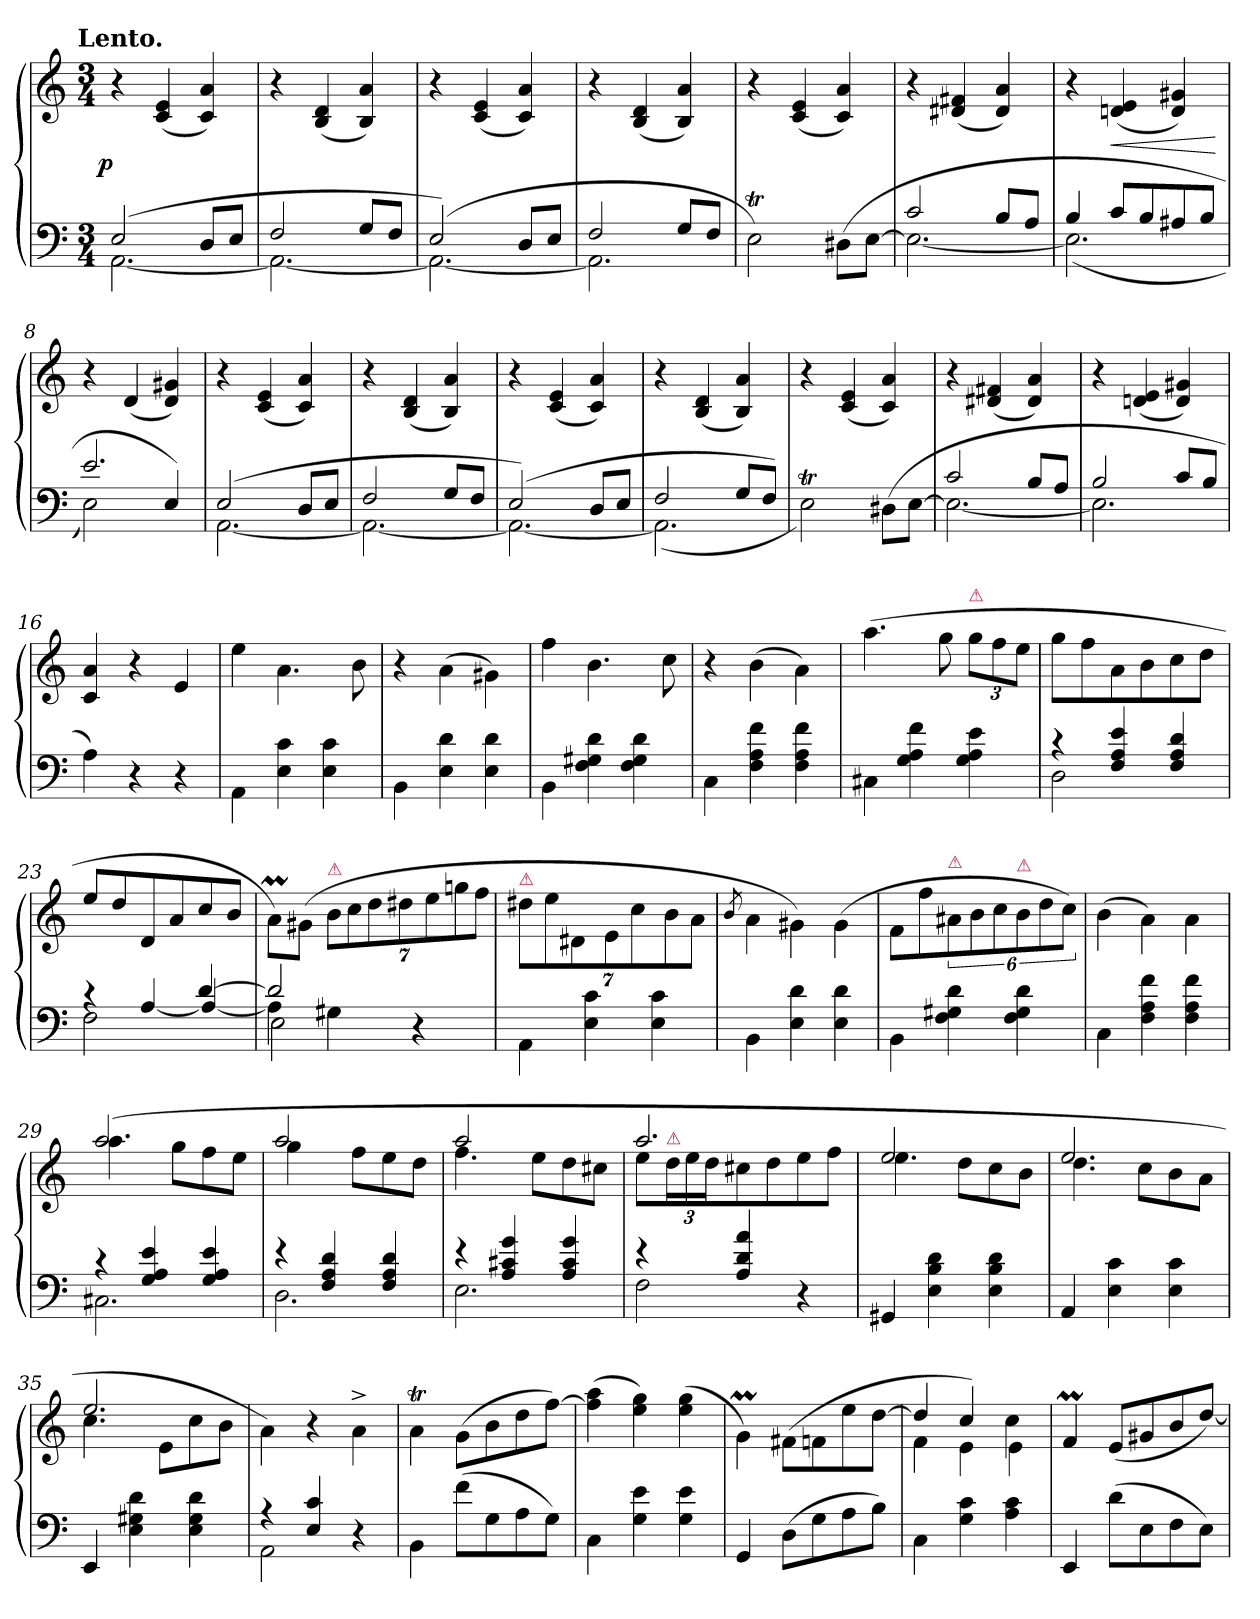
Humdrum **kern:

**kern	**kern	**dynam
*part1	*part1	*part1
*staff2	*staff1	*staff1/2
*clefF4	*clefG2	*
*k[]	*k[]	*
*a:	*a:	*
!!LO:TX:omd:t=Lento.
*M3/4	*M3/4	*
=1	=1	=1
*^	*	*
!	!	!	!LO:DY:rj
(>2E	[2.AA	4r	p
.	.	(>4c 4e	.
8DL	.	4c 4a)	.
8EJ	.	.	.
=2	=2	=2	=2
2F	2.AA_	4r	.
.	.	(>4B 4d	.
8GL	.	4B 4a)	.
8FJ	.	.	.
=3	=3	=3	=3
(>2E)	2.AA_	4r	.
.	.	(>4c 4e	.
8DL	.	4c 4a)	.
8EJ	.	.	.
=4	=4	=4	=4
2F	2.AA]	4r	.
.	.	(>4B 4d	.
8GL	.	4B 4a)	.
8FJ	.	.	.
*v	*v	*	*
=5	=5	=5
2Et)	4r	.
.	(>4c 4e	.
(>8D#XL	4c 4a)	.
[8EJ	.	.
=6	=6	=6
*^	*	*
2c	2.E_	4r	.
.	.	(>4d#X 4f#X	.
8BL	.	4d# 4a)	.
8AJ	.	.	.
=7	=7	=7	=7
4B	(<2.E]	4r	.
!	!	!	!LO:HP:b
8cL	.	(>4dn 4e	<
8B	.	.	.
8A#X	.	4d 4g#X)	.
8BJ	.	.	.
*v	*v	*	*
.	.	[
=8	=8	=8
*^	*	*
2.e	2E)	4r	.
.	.	(>4d	.
.	4E/)	4d 4g#X)	.
=9	=9	=9	=9
(>2E	[2.AA	4r	.
.	.	(>4c 4e	.
8DL	.	4c 4a)	.
8EJ	.	.	.
=10	=10	=10	=10
2F	2.AA_	4r	.
.	.	(>4B 4d	.
8GL	.	4B 4a)	.
8FJ	.	.	.
=11	=11	=11	=11
(>2E)	2.AA_	4r	.
.	.	(>4c 4e	.
8DL	.	4c 4a)	.
8EJ	.	.	.
=12	=12	=12	=12
2F	(<2.AA]	4r	.
.	.	(>4B 4d	.
8GL	.	4B 4a)	.
8FJ)	.	.	.
*v	*v	*	*
=13	=13	=13
2Et)	4r	.
.	(>4c 4e	.
(>8D#XL	4c 4a)	.
[8EJ	.	.
=14	=14	=14
*^	*	*
2c	2.E_	4r	.
.	.	(>4d#X 4f#X	.
8BL	.	4d# 4a)	.
8AJ	.	.	.
=15	=15	=15	=15
2B	2.E]	4r	.
.	.	(>4dn 4e	.
8cL	.	4d 4g#X)	.
8BJ	.	.	.
*v	*v	*	*
=16	=16	=16
4A)	4c 4a	.
4r	4r	.
4r	4e	.
=17	=17	=17
4AA\	4ee	.
4E 4c	4.a\	.
4E 4c	.	.
.	8b	.
=18	=18	=18
4BB\	4r	.
4E 4d	(>4a\	.
4E 4d	4g#X\)	.
=19	=19	=19
4BB\	4ff	.
4F 4G#X 4d	4.b	.
4F 4G# 4d	.	.
.	8cc	.
=20	=20	=20
4C\	4r	.
4F 4A 4f	(>4b	.
4F 4A 4f	4a\)	.
=21	=21	=21
4C#X\	(>4.aa	.
4G 4A 4f	.	.
.	8gg	.
!	!LO:TX:a:color=crimson:t=⚠	!
4G 4A 4e	12ggL	.
.	12ff	.
.	12eeJ	.
=22	=22	=22
*^	*	*
4rc	2D	8ggL	.
.	.	8ff	.
4F 4A 4e	.	8a	.
.	.	8b	.
4F/ 4A/ 4d/	4ryy	8cc	.
.	.	8ddJ	.
=23	=23	=23	=23
*	*^	*	*
2reyy	4rc	2F\	8eeL	.
.	.	.	8dd	.
.	[4A/	.	8d	.
.	.	.	8a	.
[4d	4A/_	4ryy	8cc	.
.	.	.	8bJ	.
=24	=24	=24	=24	=24
2d]	4A]	2E\	8aM\L)	.
.	.	.	(>8g#XJ	.
!	!	!	!LO:TX:a:color=crimson:t=⚠	!
.	4G#X	.	14bL	.
.	.	.	14cc	.
.	.	.	14dd	.
.	.	.	14dd#X	.
4reyy	4r	4rEEyy	.	.
.	.	.	14ee	.
.	.	.	14ggn	.
.	.	.	14ffJ	.
*v	*v	*v	*	*
=25	=25	=25
!	!LO:TX:a:color=crimson:t=⚠	!
4AA\	28%3dd#X\L	.
.	28%3ee	.
.	28%3d#X	.
4E 4c	.	.
.	28%3e	.
.	28%3cc	.
4E 4c	.	.
.	28%3b	.
.	28%3aJ	.
=26	=26	=26
.	8qb/	.
4BB\	4a\	.
4E 4d	4g#X\)	.
4E 4d	(>4g#\	.
=27	=27	=27
4BB\	8fL	.
.	8ff	.
!	!LO:TX:a:color=crimson:t=⚠	!
4F 4G#X 4d	12a#X	.
.	12b	.
.	12cc	.
!	!LO:TX:a:color=crimson:t=⚠	!
4F 4G# 4d	12b	.
.	12dd	.
.	12ccJ)	.
=28	=28	=28
4C\	(>4b	.
4F 4A 4f	4a\)	.
4F 4A 4f	4a\	.
=29	=29	=29
*^	*^	*
4rc	2.C#X	(>2aa	4.aa	.
4G 4A 4e	.	.	.	.
.	.	.	8ggL	.
4G 4A 4e	.	4ryy	8ff	.
.	.	.	8eeJ	.
=30	=30	=30	=30	=30
4re	2.D	2aa	4gg	.
4F 4A 4d	.	.	8ryy	.
.	.	.	8ffL	.
4F 4A 4d	.	4ryy	8ee	.
.	.	.	8ddJ	.
=31	=31	=31	=31	=31
4re	2.E	2aa	4.ff	.
4A 4c#X 4g	.	.	.	.
.	.	.	8eeL	.
4A 4c# 4g	.	4ryy	8dd	.
.	.	.	8cc#XJ	.
=32	=32	=32	=32	=32
4re	2F	2.aa	8eeL	.
!	!	!	!LO:TX:a:color=crimson:t=⚠	!
.	.	.	24ddL	.
.	.	.	24ee	.
.	.	.	24ddJ	.
4A 4d 4a	.	.	8cc#X	.
.	.	.	8dd	.
4r	4rCCyy	.	8ee	.
.	.	.	8ffJ	.
*v	*v	*	*	*
=33	=33	=33	=33
4GG#X	2ee	4.ee	.
4E 4B 4d	.	.	.
.	.	8ddL	.
4E 4B 4d	4ryy	8cc	.
.	.	8bJ	.
=34	=34	=34	=34
4AA	2.ee	4.dd	.
4E 4c	.	.	.
.	.	8ccL	.
4E 4c	.	8b	.
.	.	8aJ	.
=35	=35	=35	=35
4EE	2.ee	4.cc	.
4E 4G#X 4d	.	.	.
.	.	8eL	.
4E 4G# 4d	.	8cc	.
.	.	8bJ	.
*	*v	*v	*
=36	=36	=36
*^	*	*
4rA	2AA	4a\)	.
4E 4c	.	4r	.
4r	4rCCyy	4a^\	.
*v	*v	*	*
=37	=37	=37
4BB\	4aT\	.
(>8fL	(>8gL	.
8G	8b	.
8A	8dd	.
8GJ)	[8ffJ)	.
=38	=38	=38
4C\	(>4ff] 4aa	.
4G 4e	4ee 4gg)	.
4G 4e	(>4ee 4gg	.
=39	=39	=39
4GG	4gM\)	.
(>8DL	(>8f#X\L	.
8G	8fn	.
8A	8ee	.
8BJ)	[8ddJ	.
=40	=40	=40
*	*^	*
4C\	4dd]	4f	.
4G 4c	4cc)	4e	.
4A 4c	4cc\	4e	.
*	*v	*v	*
=41	=41	=41
4EE	4fM	.
(>8dL	(<8eL	.
8E	8g#X	.
8F	8b	.
8EJ)	[8ddJ)	.
=	=	=
*-	*-	*-
